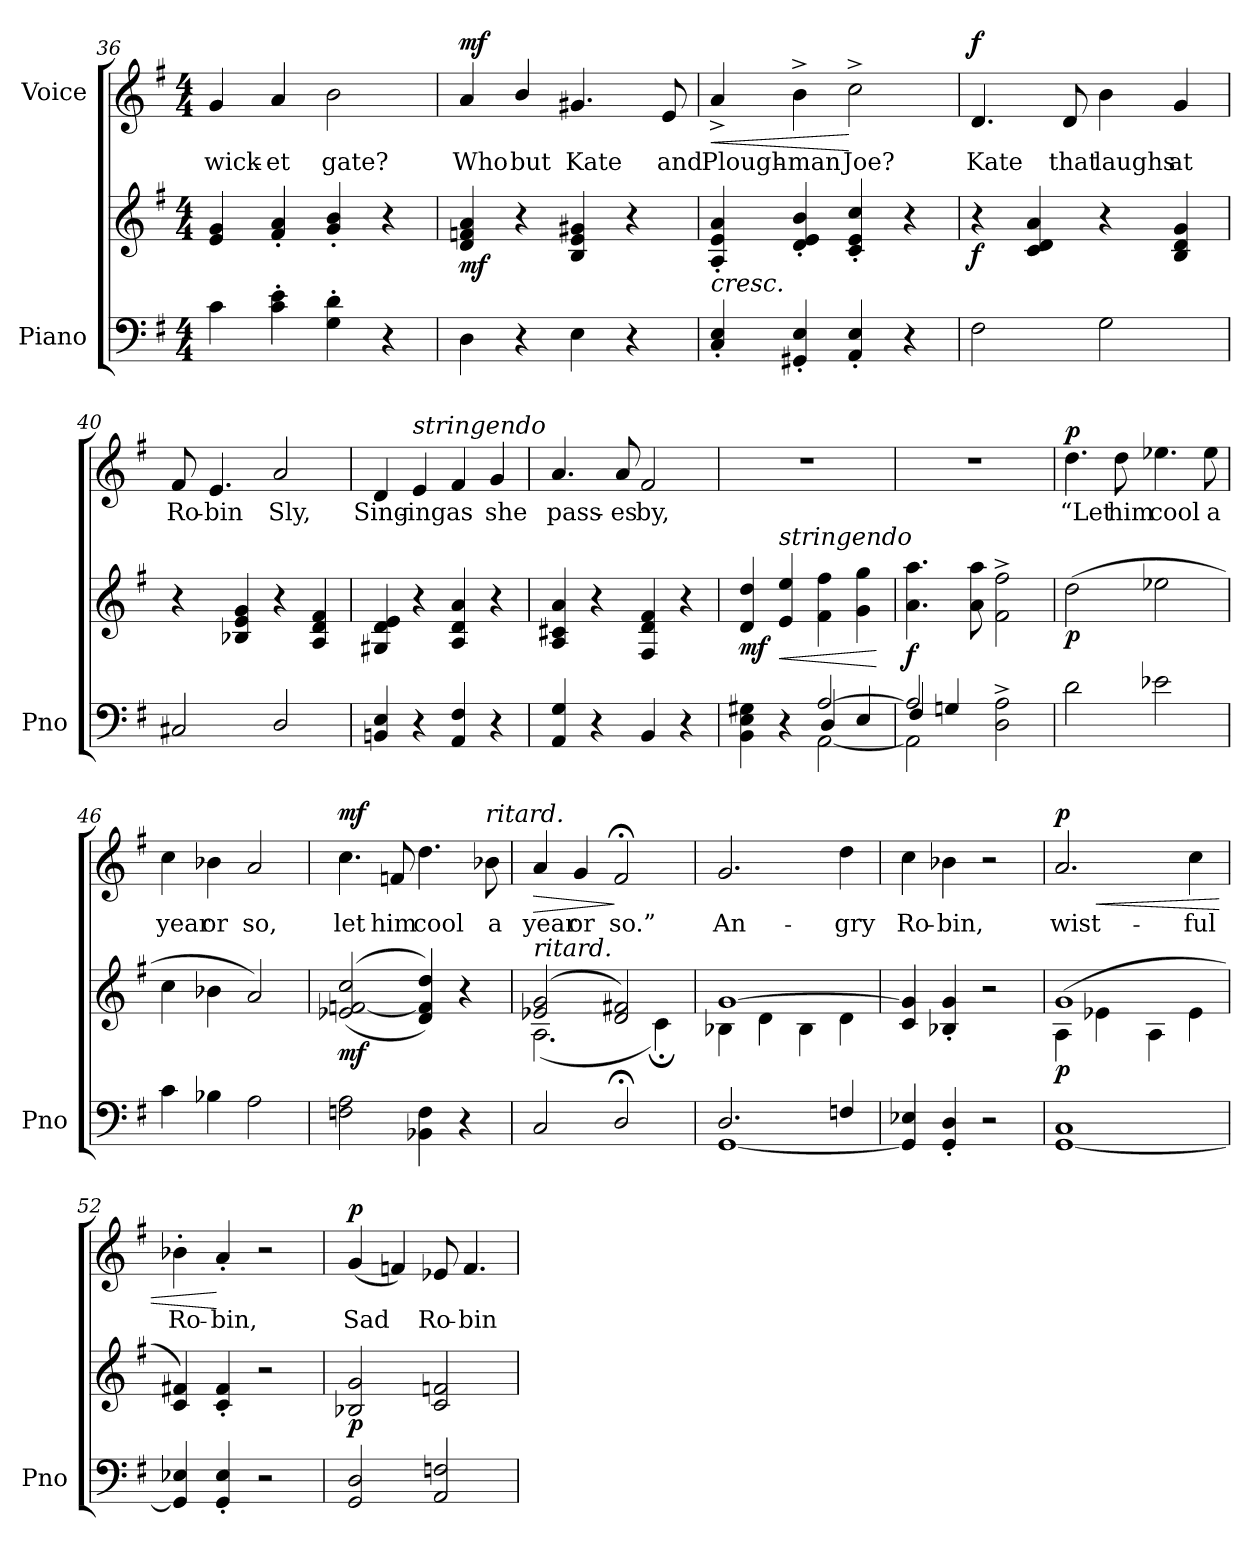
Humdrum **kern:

**kern	**kern	**dynam	**kern	**text	**dynam
*part2	*part2	*part2	*part1	*part1	*part1
*staff3	*staff2	*staff2/3	*staff1	*staff1	*staff1
*I"Piano	*	*	*I"Voice	*	*
*I'Pno	*	*	*	*	*
*clefF4	*clefG2	*	*clefG2	*	*
*k[f#]	*k[f#]	*	*k[f#]	*	*
*M4/4	*M4/4	*	*M4/4	*	*
=36	=36	=36	=36	=36	=36
4c\	4e/ 4g/	.	4g/	wick-	.
4c\' 4e\'	4f#/' 4a/'	.	4a/	-et	.
4G\' 4d\'	4g/' 4b/'	.	2b\	gate?	.
4r	4r	.	.	.	.
=37	=37	=37	=37	=37	=37
!	!	!LO:DY:b	!	!	!LO:DY:a
4D\	4d/ 4fn/ 4a/	mf	4a/	Who	mf
4r	4r	.	4b/	but	.
4E\	4B/ 4e/ 4g#X/	.	4.g#X/	Kate	.
4r	4r	.	.	.	.
.	.	.	8e/	and	.
=38	=38	=38	=38	=38	=38
!	!	!LO:HP:b	!	!	!LO:HP:b
4C/' 4E/'	4A/' 4e/' 4a/'	<	4a^>/	Plough-	<
4GG#X/' 4E/'	4d/' 4e/' 4b/'	.	4b^\	-man	.
4AA/' 4E/'	4c/' 4e/' 4cc/'	.	2cc^\	Joe?	[
4r	4r	.	.	.	.
=39	=39	=39	=39	=39	=39
!	!	!LO:DY:b	!	!	!LO:DY:a
2F#\	4r	f	4.d/	Kate	f
.	4c/ 4d/ 4a/	.	.	.	.
.	.	.	8d/	that	.
2G\	4r	.	4b\	laughs	.
.	4B/ 4d/ 4g/	.	4g/	at	.
=40	=40	=40	=40	=40	=40
2C#X/	4r	.	8f#/	Ro-	.
.	.	.	4.e/	-bin	.
.	4B-X/ 4e/ 4g/	.	.	.	.
2D/	4r	.	2a/	Sly,	.
.	4A/ 4d/ 4f#/	.	.	.	.
=41	=41	=41	=41	=41	=41
4BBn/ 4E/	4G#X/ 4d/ 4e/	.	4d/	Sing-	.
!	!	!	!LO:TX:i:t=stringendo	!	!
4r	4r	.	4e/	-ing	.
4AA/ 4F#/	4A/ 4d/ 4a/	.	4f#/	as	.
4r	4r	.	4g/	she	.
=42	=42	=42	=42	=42	=42
4AA/ 4G/	4A/ 4c#X/ 4a/	.	4.a/	pass-	.
4r	4r	.	.	.	.
.	.	.	8a/	-es	.
4BB/	4F#/ 4d/ 4f#/	.	2f#/	by,	.
4r	4r	.	.	.	.
=43	=43	=43	=43	=43	=43
*^	*	*	*	*	*
*	*^	*	*	*	*	*
!	!	!	!	!LO:DY:b	!	!	!
4BB\ 4E\ 4G#X\	2ryy	2ryy	4d/ 4dd/	mf	1r	.	.
!	!	!	!LO:TX:i:t=stringendo	!	!	!	!
!	!	!	!	!LO:HP:b	!	!	!
4r	.	.	4e/ 4ee/	<	.	.	.
[2A/	[<2AA\	4D/	4f#\ 4ff#\	.	.	.	.
.	.	4E/	4g\ 4gg\	.	.	.	.
*v	*v	*v	*	*	*	*	*
.	.	[	.	.	.
=44	=44	=44	=44	=44	=44
*^	*	*	*	*	*
*	*^	*	*	*	*	*
!	!	!	!	!LO:DY:b	!	!	!
2A/]	2AA\]	4F#/	4.a\ 4.aa\	f	1r	.	.
.	.	4Gn/	.	.	.	.	.
.	.	.	8a\ 8aa\	.	.	.	.
2D\^ 2A\^	2ryy	2ryy	2f#\^ 2ff#\^	.	.	.	.
=45	=45	=45	=45	=45	=45	=45	=45
!	!	!	!	!LO:DY:b	!	!	!LO:DY:a
*v	*v	*v	*	*	*	*	*
2d\	(2dd\	p	4.dd\	“Let	p
.	.	.	8dd\	him	.
2e-X\	2ee-X\	.	4.ee-X\	cool	.
.	.	.	8ee-\	a	.
=46	=46	=46	=46	=46	=46
4c\	4cc\	.	4cc\	year	.
4B-X\	4b-X\	.	4b-X\	or	.
2A\	2a/)	.	2a/	so,	.
=47	=47	=47	=47	=47	=47
!	!	!LO:DY:b	!	!	!LO:DY:a
2Fn\ 2A\	((<2e-X/ [2fn/ 2cc/	mf	4.cc\	let	mf
.	.	.	8fn/	him	.
4BB-X\ 4F\	4d/ 4f/] 4dd/))	.	4.dd\	cool	.
4r	4r	.	.	.	.
!	!	!	!LO:TX:i:t=ritard.	!	!
.	.	.	8b-X\	a	.
=48	=48	=48	=48	=48	=48
*	*^	*	*	*	*
!	!LO:TX:i:t=ritard.	!	!	!	!	!
!	!	!	!	!	!	!LO:HP:b
2C/	(2e-X/ 2g/	(2.A\	.	4a/	year	>
.	.	.	.	4g/	or	.
2D;/	2d/ 2f#X/)	.	.	2f#;</	so.”	]
.	.	4c;<\)	[	.	.	.
=49	=49	=49	=49	=49	=49	=49
*^	*	*	*	*	*	*
!	!	!	!	!LO:DY:b	!	!	!
!	!	!	!	!LO:DY:n=1:b	!	!	!LO:DY:a
!	!	!	!	!	!	!	!LO:DY:n=1:a
2.D/	[1GG	[1g	4B-X\	f other-dynamics	2.g/	An-	f other-dynamics
.	.	.	4d\	.	.	.	.
.	.	.	4B-\	.	.	.	.
4Fn/	.	.	4d\	.	4dd\	-gry	.
*v	*v	*	*	*	*	*	*
*	*v	*v	*	*	*	*
=50	=50	=50	=50	=50	=50
4GG/] 4E-X/	4c/ 4g/]	.	4cc\	Ro-	.
4GG/' 4D/'	4B-X/' 4g/'	.	4b-X\	-bin,	.
2r	2r	.	2r	.	.
=51	=51	=51	=51	=51	=51
*	*^	*	*^	*	*
!	!	!	!LO:DY:b	!	!	!	!LO:DY:a
[1GG 1C	(1g	4A\	p	2.a/	4ryy	wist-	p
!	!	!	!	!	!	!	!LO:HP:b
.	.	4e-X\	.	.	8ryy	.	<
.	.	.	.	.	8ryy	.	.
.	.	4A\	.	.	2ryy	.	.
.	.	4e-\	.	4cc\	.	-ful	.
*	*v	*v	*	*	*	*	*
*	*	*	*v	*v	*	*
=52	=52	=52	=52	=52	=52
4GG/] 4E-X/	4c/ 4f#X/)	.	4b-X'\	Ro-	.
4GG/' 4E-/'	4c/' 4f#/'	.	4a'</	-bin,	[
2r	2r	.	2r	.	.
=53	=53	=53	=53	=53	=53
!	!	!LO:DY:b	!	!	!LO:DY:a
2GG/ 2D/	2B-X/ 2g/	p	(4g/	Sad	p
.	.	.	4fn/)	.	.
2AA/ 2Fn/	2c/ 2fn/	.	8e-X/	Ro-	.
.	.	.	4.f/	-bin	.
=	=	=	=	=	=
*-	*-	*-	*-	*-	*-
